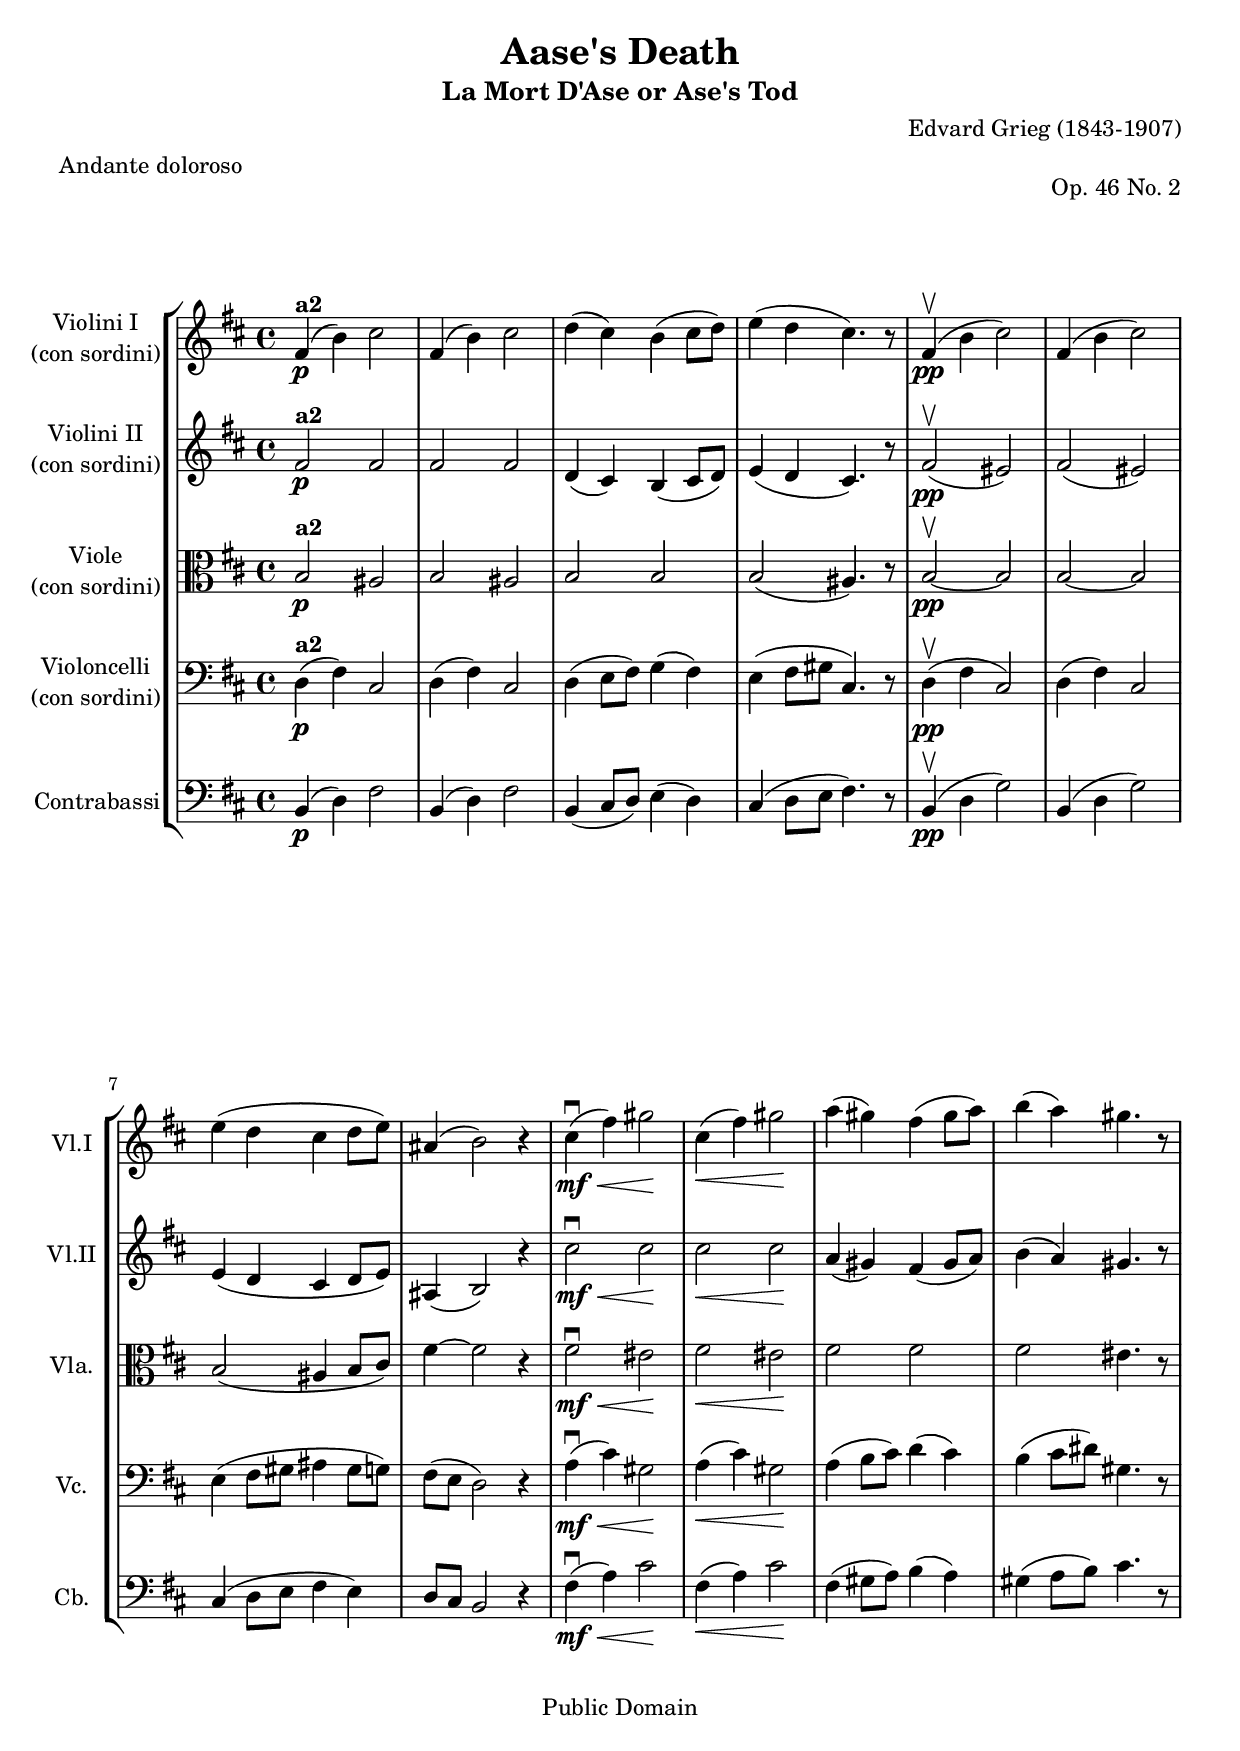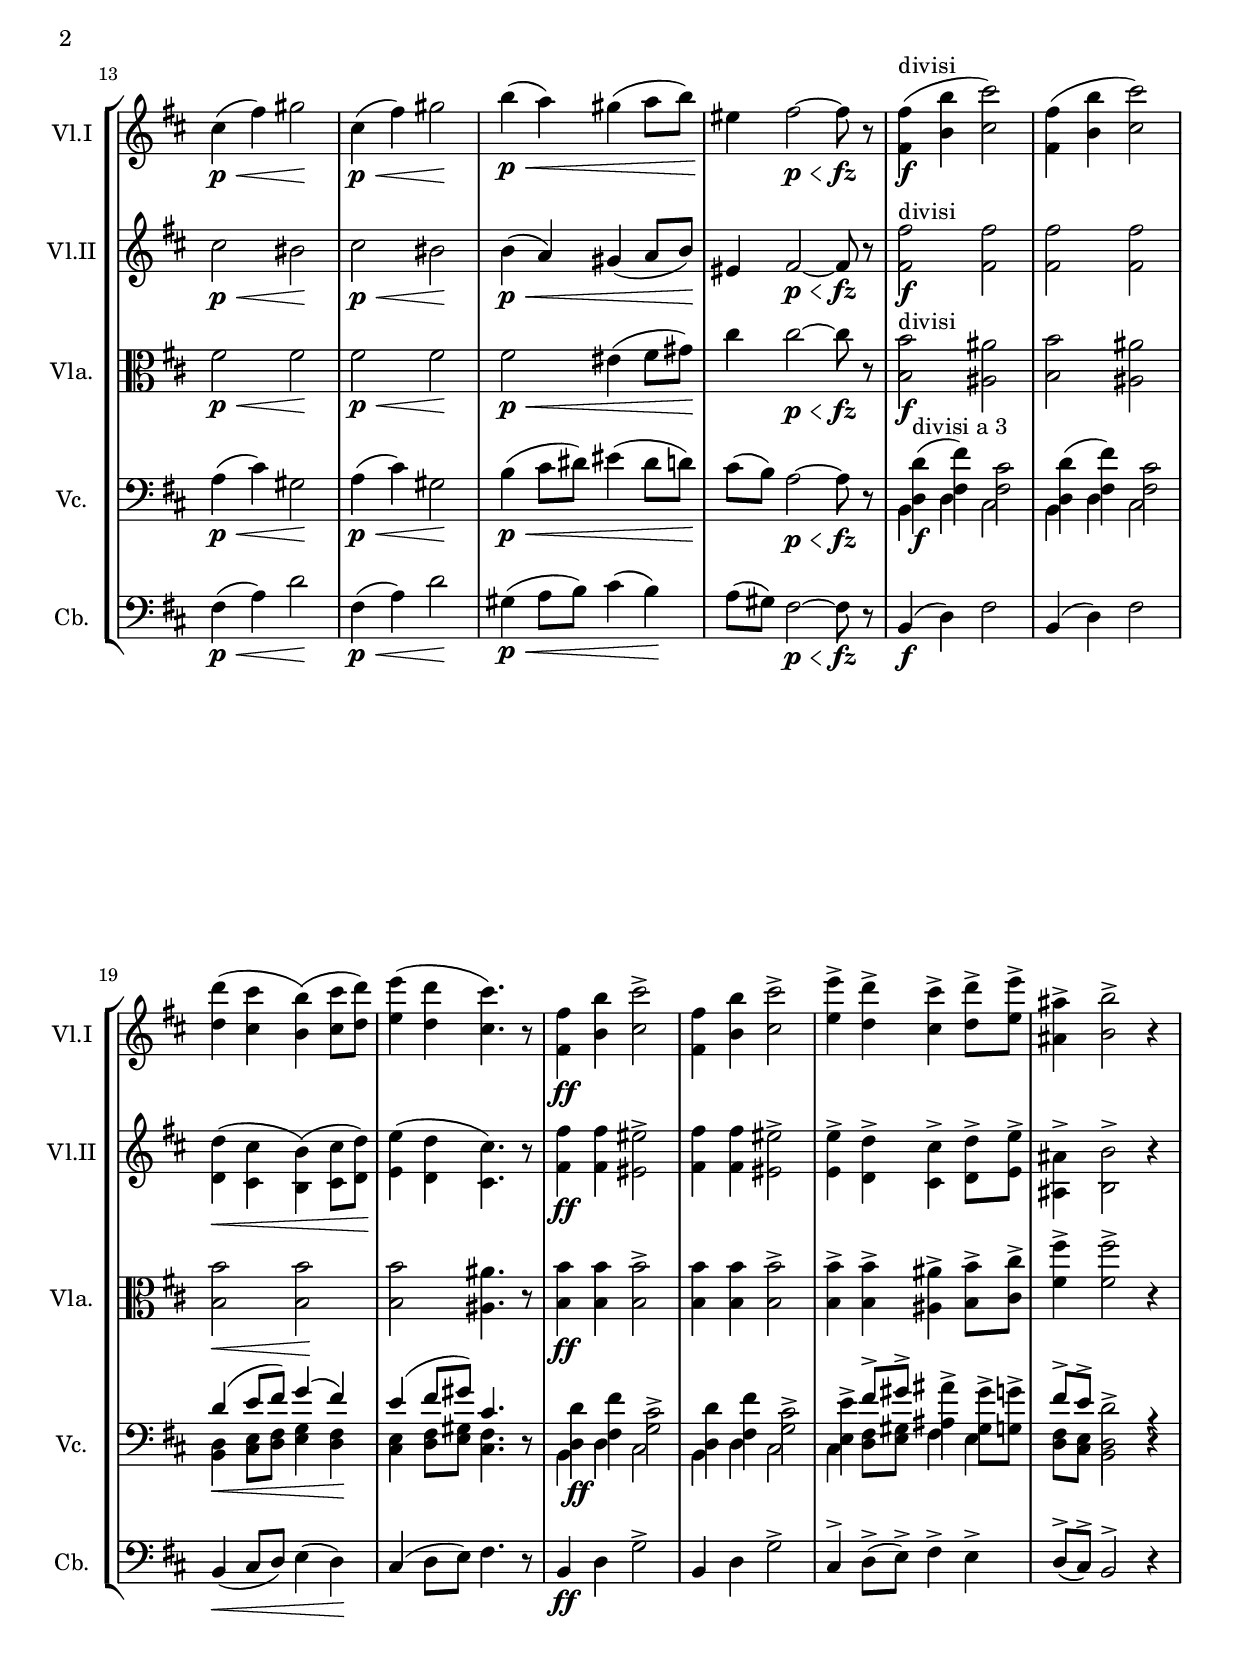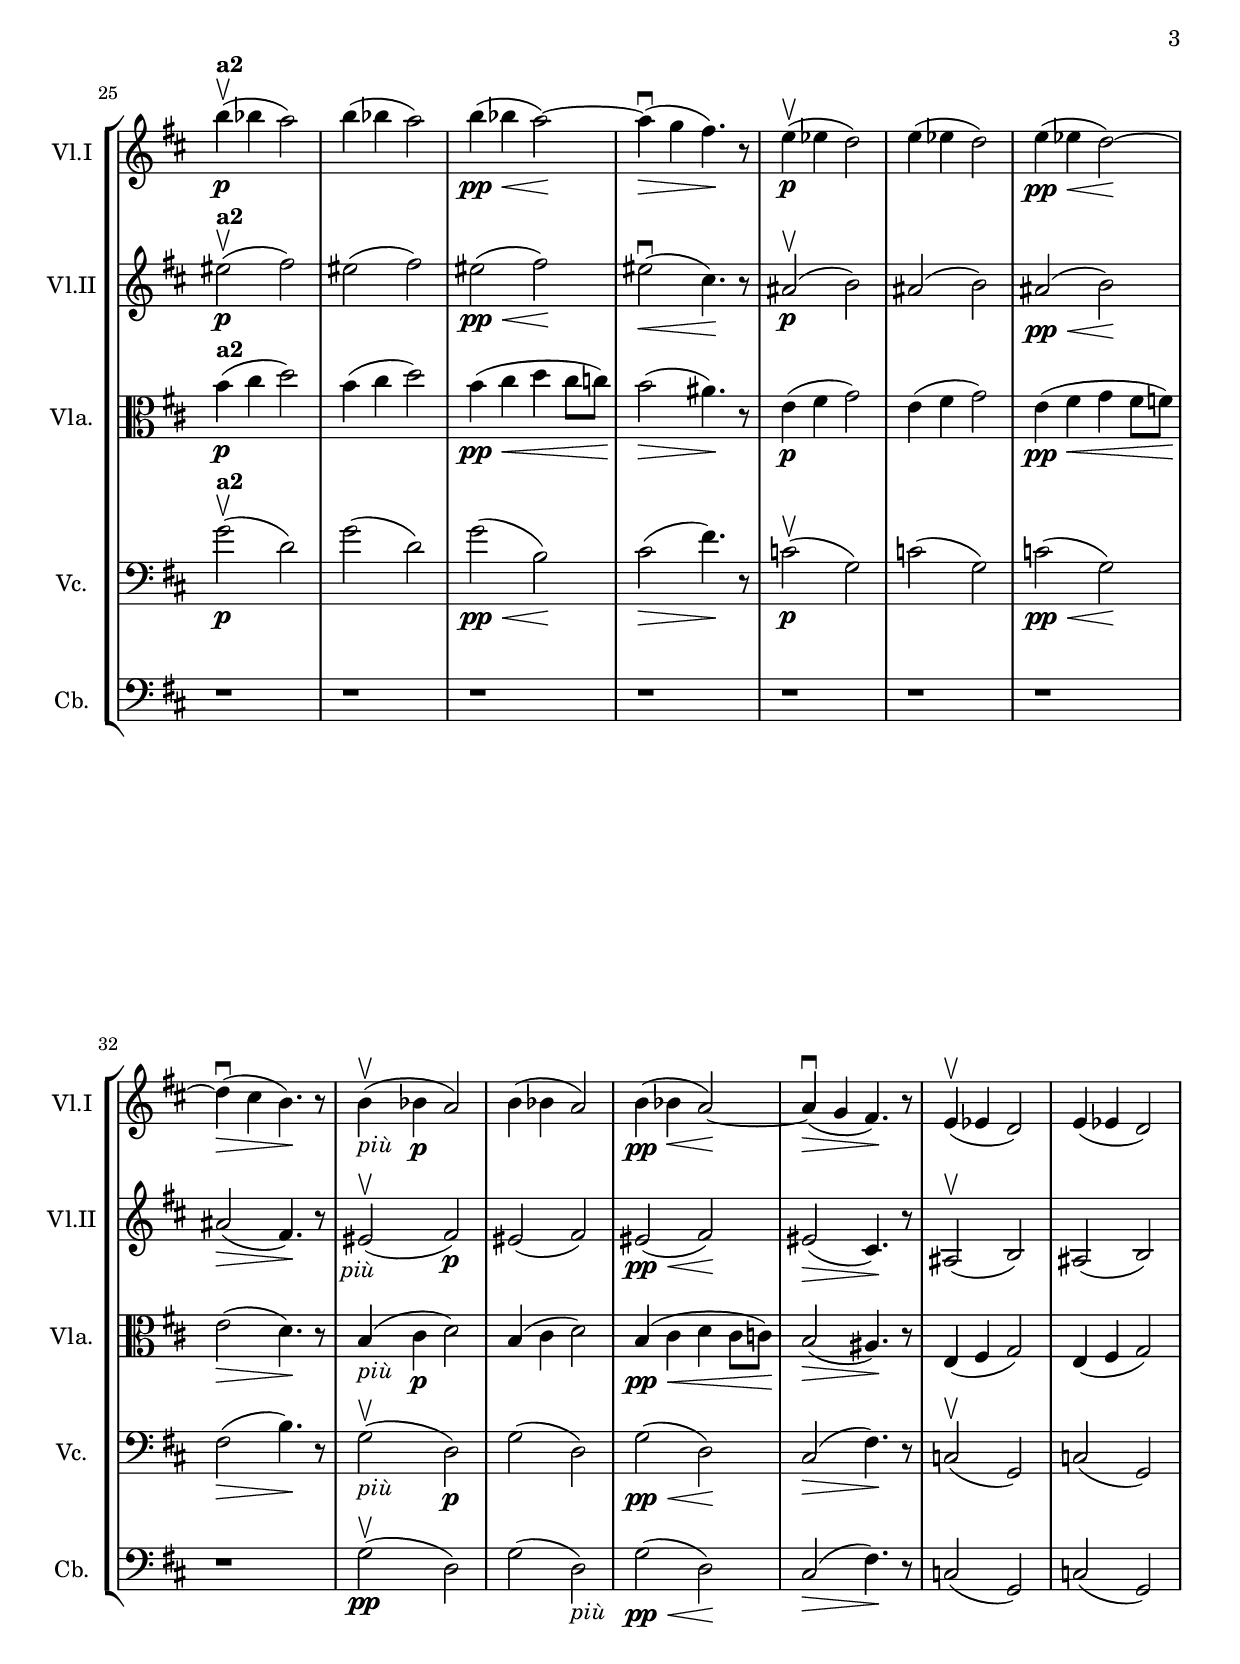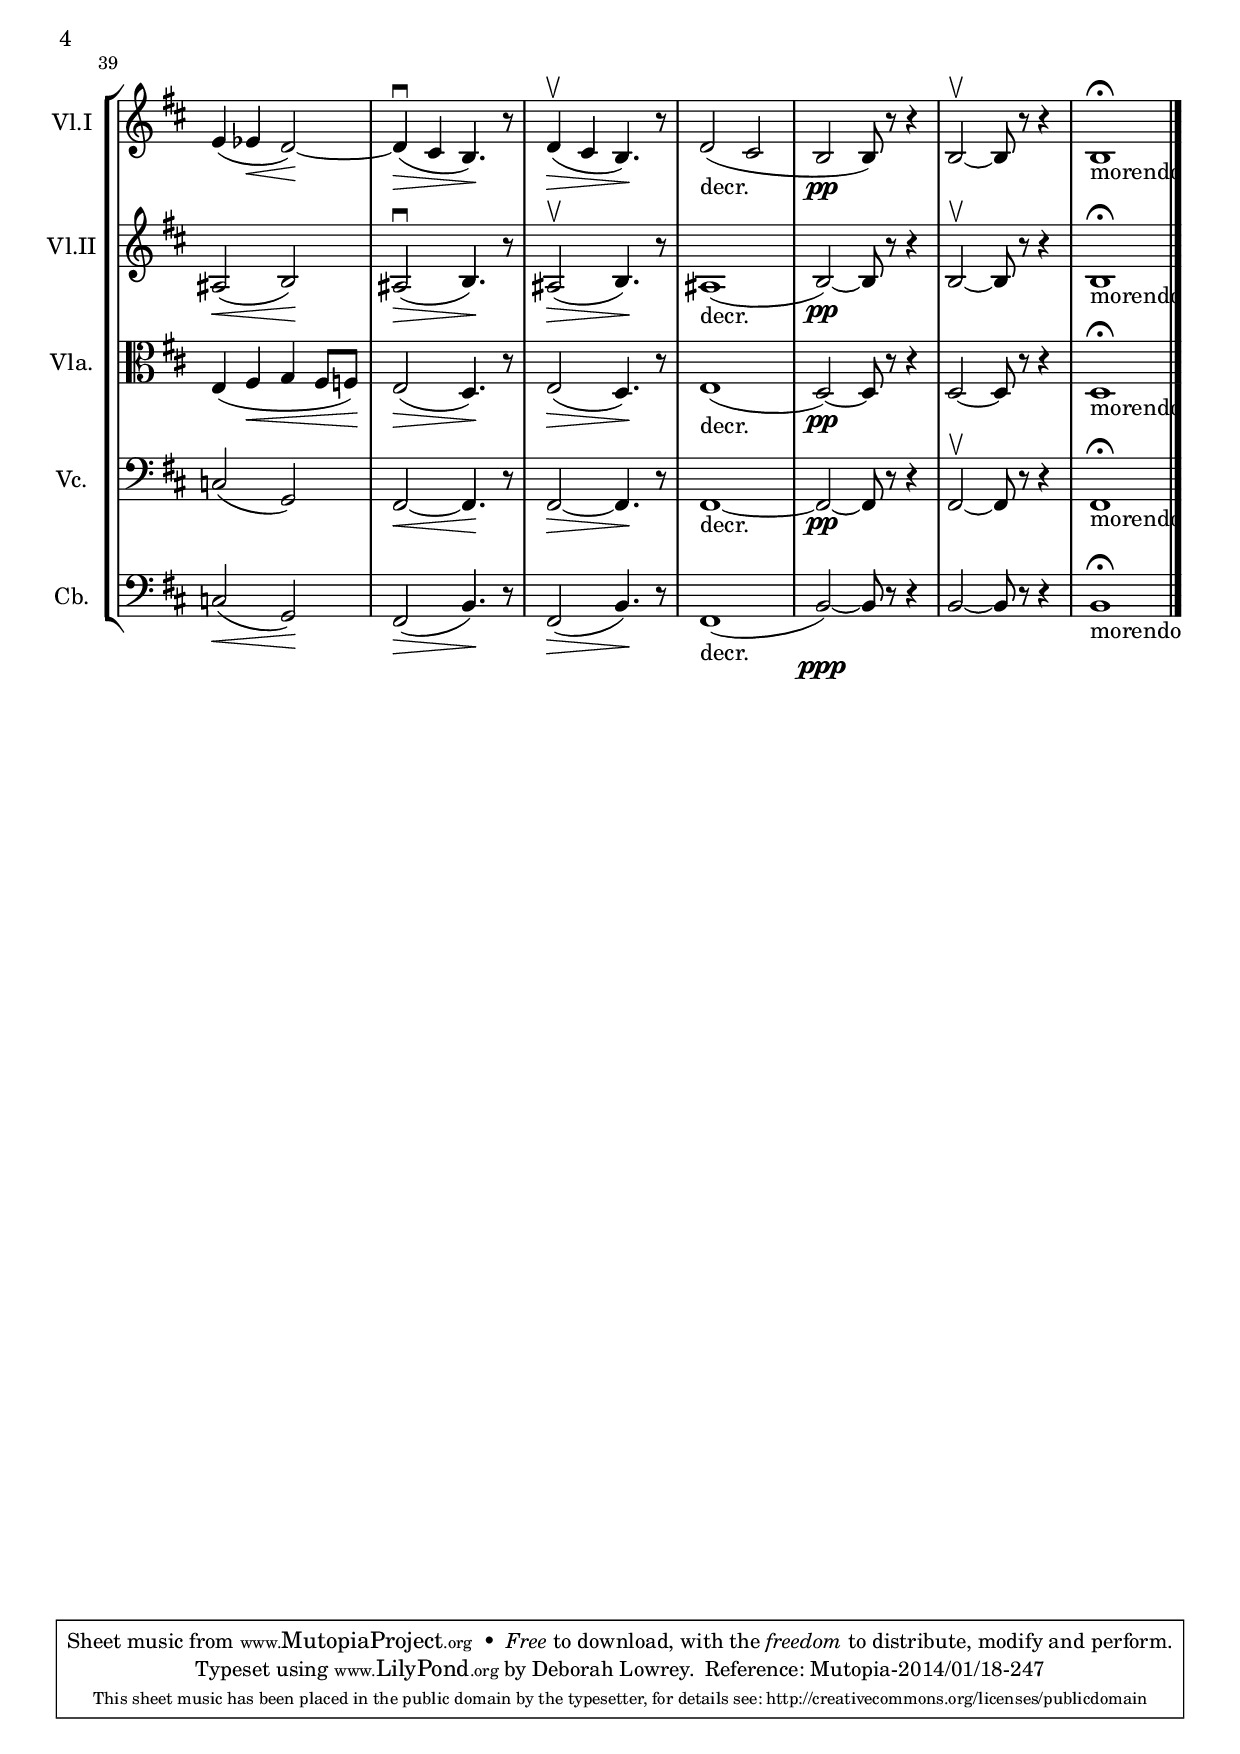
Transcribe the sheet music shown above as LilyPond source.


\version "2.18.0"

\include "header.ly"

\version "2.18.0"

violinioneI =  \relative c' {
	\time 4/4
	\key d \major

	fis4\p (  b) cis2
	fis,4 (  b) cis2
	d4 (  cis) b ( cis8  d)
	e4 ( d  cis4.) r8
	fis,4\pp^\upbow ( b  cis2)
	fis,4 ( b  cis2)

	e4 ( d cis d8  e)
	ais,4 (  b2) r4
	cis4\mf\cr^\downbow (  fis) gis2\!
	cis,4\cr (  fis) gis2\!
	a4 (  gis) fis ( gis8  a)
	b4 (  a) gis4. r8
	cis,4\p\cr (  fis) gis2\!

	cis,4\p\cr (  fis) gis2\!
	b4\p\cr (  a) gis ( a8  b)
	eis,4\! fis2\p\cr ~ fis8\fz\! r8
    \barNumberCheck #17
	fis4\f^"divisi" (  b  cis2)
	fis,4 ( b  cis2)
	d4 ( cis  b) ( cis8  d)
	e4 ( d  cis4.) r8
	fis,4\ff b cis2^\accent

	fis,4 b cis2^\accent
	e4^\accent d^\accent cis^\accent d8^\accent e^\accent
	ais,4^\accent b2^\accent r4
	b\p^\upbow ( bes  a2)
	b4 ( bes  a2)
    \barNumberCheck #27
	b4\pp\cr ( bes  a2)\! ~
	a4\decr^\downbow ( g  fis4.)\! r8

	e4\p^\upbow ( ees  d2)
	e4 ( ees  d2)
	e4\pp\cr ( ees  d2)\! ~
	d4\decr^\downbow ( cis  b4.)\! r8
    \once\textLengthOn
	b4_\markup{\italic "più"}^\upbow ( bes\p  a2)
	b4 ( bes  a2)
	b4\pp ( bes\cr  a2)\! ~
	a4\decr^\downbow ( g  fis4.)\! r8

	e4^\upbow ( ees  d2)
	e4 ( ees  d2)
	e4 ( ees\cr  d2)\! ~
	d4\decr^\downbow ( cis  b4.)\! r8
	d4\decr^\upbow ( cis  b4.)\! r8
	d2_"decr." ( cis
	b\pp  b8) r r4
	b2^\upbow ~ b8 r r4
	b1^\fermata_"morendo"
	\bar "|."
}

violinioneII =  \relative c' {
	\time 4/4
	\key d \major

	fis4\p( b) cis2
	fis,4( b) cis2
	d4( cis) b( cis8 d)
	e4( d cis4.) r8
	fis,4\pp\upbow (b cis2)
	fis,4( b cis2)

	e4( d cis d8 e)
	ais,4( b2) r4
	cis4\mf\cr^\downbow( fis) gis2\!
	cis,4\cr( fis) gis2\!
	a4( gis) fis( gis8 a)
	b4( a) gis4. r8
	cis,4\p\cr( fis) gis2\!

	cis,4\p\cr( fis) gis2\!
	b4\p\cr( a) gis( a8 b)
	eis,4\! fis2\p\cr ~ fis8\fz\! r8
    \barNumberCheck #17
	fis,4\f( b cis2)
	fis,4( b cis2)
	d4( cis b)( cis8 d)
	e4( d cis4.) r8
	fis,4\ff b cis2

	fis,4 b cis2
	e4 d cis d8 e
	ais,4 b2 r4
	b'(\upbow bes a2)
	b4( bes a2)
    \barNumberCheck #27
	b4(\pp\cr bes a2)\! ~
	a4(\decr^\downbow g fis4.)\! r8

	e4\p( ees d2)
	e4( ees d2)
	e4\pp\cr( ees d2~)\!
	d4\decr( cis b4.)\! r8
    \once\textLengthOn
	b4(_\markup{\italic "più"} bes\p a2)
	b4( bes a2)
	b4\pp( bes\cr a2~)\!
	a4\decr( g fis4.)\! r8

	e4( ees d2)
	e4( ees d2)
	e4( ees\cr d2~)\!
	d4\decr( cis b4.)\! r8
	d4\decr( cis b4.)\! r8
	d2(_"decr." cis b\pp b8) r r4
	b2~ b8 r r4
	b1^\fermata_"morendo"
}

\version "2.18.0"

violinitwoI =   \relative c' {
	\time 4/4
	\key d \major

	fis2\p fis
	fis fis
	d4 (  cis) b ( cis8  d)
	e4 ( d  cis4.) r8
	fis2\pp\upbow (  eis)
	fis (  eis)

	e4 ( d cis d8  e)
	ais,4 (  b2) r4
	cis'2\mf\downbow\cr cis\!
	cis\cr cis\!
	a4 (  gis) fis ( gis8  a)
	b4 (  a) gis4. r8
	cis2\p\cr bis\!

	cis2\p\cr bis\!
	b4\p\cr (  a) gis ( a8  b)\!
	eis,4 fis2\p\cr ~ fis8\fz\! r8
    \barNumberCheck #17
	fis'2\f^"divisi" fis
	fis fis
    \stemDown
	d4\cr ( cis  b) ( cis8  d)\!
	e4 ( d  cis4.)  r8
	fis4\ff fis eis2^\accent

	fis4 fis eis2^\accent
	e4^\accent d^\accent cis^\accent d8^\accent e^\accent
	ais,4^\accent b2^\accent r4
    \stemNeutral
	eis2\p\upbow (  fis)
	eis (  fis)
	eis\pp\cr (  fis)\!
	eis\downbow\cr (  cis4.)\! r8

	ais2\p\upbow (  b)
	ais (  b)
	ais\pp\cr (  b)\!
	ais\decr (  fis4.)\! r8
	eis2-\tweak #'self-alignment-X #0 _\markup{\italic "più"}\upbow  (  fis)\p
	eis (  fis)
	eis\pp\cr (  fis)\!
	eis\decr (  cis4.)\! r8

	ais2\upbow (  b)
	ais (  b)
	ais\cr (  b)\!
	ais\decr\downbow (  b4.)\! r8
	ais2\decr\upbow (  b4.)\! r8
	ais1_"decr." (
	 b2)\pp ~ b8 r r4
	b2\upbow ~ b8 r r4
	b1^\fermata_"morendo"

}

violinitwoII =   \relative c' {
	\time 4/4
	\key d \major

	fis2\p fis
	fis fis
	d4 (  cis) b ( cis8  d)
	e4 ( d  cis4.) r8
	fis2\pp\upbow (  eis)
	fis (  eis)

	e4 ( d cis d8  e)
	ais,4 (  b2) r4
	cis'2\mf\downbow\cr cis\!
	cis\cr cis\!
	a4 (  gis) fis ( gis8  a)
	b4 (  a) gis4. r8
	cis2\p\cr bis\!

	cis2\p\cr bis\!
	b4\p\cr (  a) gis ( a8  b)\!
	eis,4 fis2\p\cr ~ fis8\fz\! r8
    \barNumberCheck #17
	fis2 fis
	fis fis
    \stemDown
	d4\cr( cis b)( cis8 d)\!
	e4( d cis4.) r8
	fis4\ff fis eis2

	fis4 fis eis2
	e4 d cis d8 e
	ais,4 b2 r4
	eis'2\p\upbow( fis)
	eis( fis)
	eis\pp\cr( fis)\!
	eis\downbow\cr( cis4.)\! r8

    \stemNeutral
	ais2\p\upbow( b)
	ais( b)
	ais\pp\cr( b)\!
	ais\decr( fis4.)\! r8
	eis2-\tweak #'self-alignment-X #0 _\markup{\italic "più"}\upbow  (  fis)\p
	eis (  fis)
	eis\pp\cr (  fis)\!
	eis\decr (  cis4.)\! r8

	ais2\upbow (  b)
	ais (  b)
	ais\cr (  b)\!
	ais\decr\downbow (  b4.)\! r8
	ais2\decr\upbow (  b4.)\! r8
	ais1_"decr." (
	 b2)\pp ~ b8 r r4
	b2\upbow ~ b8 r r4
	b1^\fermata_"morendo"
}

\version "2.18.0"

violeI =   \relative c' {
	\time 4/4
	\key d \major
    \clef "alto"
	b2\p ais
	b ais
	b b
	b (  ais4.) r8
	b2\pp\upbow ~ b
	b ~ b

	b2 ( ais4 b8  cis)
	fis4 ~ fis2 r4
	fis2\mf\downbow\cr eis\!
	fis\cr eis\!
	fis fis
	fis eis4. r8
	fis2\p\cr fis\!

	fis\p\cr fis\!
	fis\p\cr eis4 ( fis8  gis)\!
	cis4 cis2\p\cr ~ cis8\fz\! r8
\stemDown
	b2\f ais 
	b ais 
	b\cr b\! 
	b ais4. r8 
	b4\ff b b2^\accent 

	b4 b b2^\accent 
	b4^\accent b^\accent ais^\accent b8^\accent cis^\accent 
	fis4^\accent fis2^\accent r4
\stemNeutral
	b,4\p ( cis  d2)
	b4 ( cis  d2)
	b4\pp\cr ( cis d cis8  c)\!
	b2\decr (  ais4.)\! r8

	e4\p ( fis  g2)
	e4 ( fis  g2)
	e4\pp ( fis\cr g fis8  f)\!
	e2\decr (  d4.)\! r8
	b4_ \markup{\italic "più"} ( cis\p  d2)
	b4 ( cis  d2)
	b4\pp\cr ( cis d cis8  c)\!
	b2\decr (  ais4.)\! r8

	e4 ( fis  g2)
	e4 ( fis  g2)
	e4 ( fis\cr g fis8  f)\!
	e2\decr (  d4.)\! r8
	e2\decr (  d4.)\! r8
	e1_"decr." (
	d2\pp) ~ d8 r r4
	d2 ~ d8 r r4
	d1^\fermata_"morendo"
}

violeII =   \relative c' {
	\time 4/4
	\key d \major

	b2\p ais
	b ais
	b b
	b (  ais4.) r8
	b2\pp\upbow ~ b
	b ~ b

	b2 ( ais4 b8  cis)
	fis4 ~ fis2 r4
	fis2\mf\downbow\cr eis\!
	fis\cr eis\!
	fis fis
	fis eis4. r8
	fis2\p\cr fis\!

	fis\p\cr fis\!
	fis\p\cr eis4 ( fis8  gis)\!
	cis4 cis2\p\cr ~ cis8\fz\! r8
\stemDown
	b,2\f^"divisi" ais 
	b ais 
	b\cr b\!
	b ais4. r8 
	b4\ff b b2 

	b4 b b2 
	b4 b ais b8 cis 
	fis4 fis2 r4
\stemNeutral
	b4\p ( cis  d2)
	b4 ( cis  d2)
	b4\pp\cr ( cis d cis8  c)\!
	b2\decr (  ais4.)\! r8

	e4\p ( fis  g2)
	e4 ( fis  g2)
	e4\pp ( fis\cr g fis8  f)\!
	e2\decr (  d4.)\! r8
	b4-\tweak #'self-alignment-X #0 _\markup{\italic "più"} ( cis\p  d2)
	b4 ( cis  d2)
	b4\pp\cr ( cis d cis8  c)\!
	b2\decr (  ais4.)\! r8

	e4 ( fis  g2)
	e4 ( fis  g2)
	e4 ( fis\cr g fis8  f)\!
	e2\decr (  d4.)\! r8
	e2\decr (  d4.)\! r8
	e1_"decr." (
	d2\pp) ~ d8 r r4
	d2 ~ d8 r r4
	d1^\fermata_"morendo"
}

\version "2.18.0"

violoncelliI = \relative c {
	\time 4/4
	\key d \major

	d4\p (  fis) cis2
	d4 (  fis) cis2
	d4 ( e8  fis) g4 (  fis)
	e ( fis8 gis  cis,4.) r8
	d4\pp^\upbow ( fis  cis2)
	d4 (  fis) cis2

	e4 ( fis8 gis ais4 gis8  g)
	fis ( e  d2) r4
	a'4\mf^\downbow\cr (  cis) gis2\!
	a4\cr (  cis) gis2\!
	a4 ( b8  cis) d4 (  cis)
	b4 ( cis8  dis) gis,4. r8
	a4\p\cr (  cis) gis2\!

	a4\p\cr (  cis) gis2\!
	b4\p\cr ( cis8  dis) eis4 ( dis8  d)\!
	cis (  b) a2\p\cr ~ a8\fz\! r8
    \barNumberCheck #17
%    \override NoteColumn.ignore-collision = ##t
	d4\f^"divisi a 3" (  fis) cis2
	d4 (  fis) cis2
	d4_\cr ( e8  fis) g4 (  fis)\!
	e4( fis8  gis8) cis,4. r8
	d4\ff fis cis2^\accent

	d4 fis cis2^\accent
	e4^\accent fis8^\accent gis^\accent ais4^\accent gis8^\accent g^\accent
	fis8^\accent e^\accent d2^\accent r4
%    \revert NoteColumn.ignore-collision
    \barNumberCheck #25
	g2\p^\upbow (  d)
	g (  d)
	g\pp\cr (  b,)\!
	cis2\decr (  fis4.)\! r8

	c2\p^\upbow (  g)
	c (  g)
	c\pp\cr (  g)\!
	fis\decr (  b4.)\! r8
	g2_ \markup{\italic "più"}^\upbow (  d)\p
	g (  d)
	g\pp\cr (  d)\!
	cis\decr (  fis4.)\! r8

	c2^\upbow (  g)
	c (  g)
	c (  g)
	fis\cr ~ fis4.\! r8
	fis2\decr ~ fis4.\! r8
	fis1_"decr." ~
	fis2\pp ~ fis8 r r4
	fis2^\upbow ~ fis8 r r4
	fis1^\fermata_"morendo"
}

violoncelliII = \relative c {
	\time 4/4
	\key d \major

	d4\p (  fis) cis2
	d4 (  fis) cis2
	d4 ( e8  fis) g4 (  fis)
	e ( fis8 gis  cis,4.) r8
	d4\pp^\upbow ( fis  cis2)
	d4 (  fis) cis2

	e4 ( fis8 gis ais4 gis8  g)
	fis ( e  d2) r4
	a'4\mf^\downbow\cr (  cis) gis2\!
	a4\cr (  cis) gis2\!
	a4 ( b8  cis) d4 (  cis)
	b4 ( cis8  dis) gis,4. r8
	a4\p\cr (  cis) gis2\!

	a4\p\cr (  cis) gis2\!
	b4\p\cr ( cis8  dis) eis4 ( dis8  d)\!
	cis (  b) a2\p\cr ~ a8\fz\! r8
    \barNumberCheck #17
%\stemDown
	d,4\f( fis) fis2
	d4( fis) fis2
	<d b>4 <cis e>8 <fis d> <g e>4 <fis d>
	<e cis>4 <d fis>8 <e gis>8 <fis cis>4. r8
	d4\ff fis g2

	d4 fis g2
	e4 <d fis>8 <e gis> ais4 gis8 g
	<d fis>8 <cis e> d2 s4
%\stemNeutral
    \barNumberCheck #25
	g'2\p^\upbow (  d)
	g (  d)
	g\pp\cr (  b,)\!
	cis2\decr (  fis4.)\! r8

	c2\p^\upbow (  g)
	c (  g)
	c\pp\cr (  g)\!
	fis\decr (  b4.)\! r8
	g2_ \markup{\italic "più"}^\upbow (  d)\p
	g (  d)
	g\pp\cr (  d)\!
	cis\decr (  fis4.)\! r8

	c2^\upbow (  g)
	c (  g)
	c (  g)
	fis\cr ~ fis4.\! r8
	fis2\decr ~ fis4.\! r8
	fis1_"decr." ~
	fis2\pp ~ fis8 r r4
	fis2^\upbow ~ fis8 r r4
	fis1^\fermata_"morendo"
}

violoncelliIII =   \relative c {
	\time 4/4
	\key d \major

	s1*16
    \barNumberCheck #17
\stemDown
	b4 d cis2
	b4 d cis2
	s1
	s1
	b4 d cis2

	b4 d cis2
	cis4 s8 s fis4 \shiftOn e4 \shiftOff
	s8 s b2 r4
\stemNeutral
    \barNumberCheck #25
	s1*20
}

\version "2.18.0"

contrabassi =   \relative c {
	\time 4/4
	\key d \major

	b4\p (  d) fis2
	b,4 (  d) fis2
	b,4 ( cis8  d) e4 (  d)
	cis ( d8 e  fis4.) r8
	b,4\pp^\upbow ( d  g2)
	b,4 ( d  g2)

	cis,4 ( d8 e fis4  e)
	d8 cis b2 r4
	fis'4\mf^\downbow\cr (  a) cis2\!
	fis,4\cr (  a) cis2\!
	fis,4 ( gis8  a) b4 (  a)
	gis4 ( a8  b) cis4. r8
	fis,4\p\cr (  a) d2\!

	fis,4\p\cr (  a) d2\!
	gis,4\p\cr ( a8  b) cis4 (  b)\!
	a8 (  gis) fis2\p\cr ~ fis8\fz\! r8
	b,4\f (  d) fis2
	b,4 (  d) fis2
	b,4\cr ( cis8  d) e4 (  d)\!
	cis4 ( d8  e) fis4. r8
	b,4\ff d g2^\accent

	b,4 d g2^\accent
	cis,4^\accent d8^\accent (  e)^\accent fis4^\accent e^\accent
	d8^\accent (  cis)^\accent b2^\accent r4
	r1 
	r 
	r 
	r
	
	r 
	r 
	r 
	r
	g'2\pp^\upbow (  d)
	g (  d)_ \markup{\italic "più"}
	g\pp\cr (  d)\!
	cis\decr (  fis4.)\! r8

	c2 (  g)
	c (  g)
	c\cr (  g)\!
	fis\decr (  b4.)\! r8
	fis2\decr (  b4.)\! r8
\override DynamicText.extra-offset = #'(0 . -2.5)
	fis1_"decr." (
	b2\ppp) ~ b8 r r4
\revert DynamicText.extra-offset
	b2 ~ b8 r r4
	b1^\fermata_"morendo"
}


\score {
  <<
    \context StaffGroup = strings <<
      \new Staff = violiniI \with {
        midiInstrument = #"violin"
        instrumentName = \markup {
          \center-column { "Violini I" \line {"(con sordini)"} }
        }
        shortInstrumentName = #"Vl.I"
      }
      \partcombine \violinioneI \violinioneII

      \new Staff = violiniII \with {
        midiInstrument = #"violin"
        instrumentName = \markup {
          \center-column {"Violini II" \line { "(con sordini)" } }
        }
        shortInstrumentName = #"Vl.II"
      }
      \partcombine \violinitwoI \violinitwoII

      \new Staff = viole \with {
        midiInstrument = #"viola"
        instrumentName = \markup {
          \center-column { "Viole" \line { "(con sordini)" } }
        }
        shortInstrumentName = #"Vla."
      }
      \partcombine \violeI \violeII

      \context Staff = violoncelli \with {
        midiInstrument = #"cello"
        instrumentName = \markup {
          \center-column { "Violoncelli" \line{ "(con sordini)" } }
        }
        shortInstrumentName = #"Vc."
      } <<
        \clef "bass"
        \partcombine \violoncelliI \violoncelliII \violoncelliIII
      >>

      \context Staff = contrabassi \with {
        midiInstrument = #"contrabass"
        instrumentName = #"Contrabassi"
        shortInstrumentName = #"Cb."
        %\property Staff.transposing = #-12
        } <<
          \transposition c 
          \clef "bass"
          \new Voice=contrabassi \contrabassi
        >>
    >>
>>

\include "paper.ly"
\version "2.18.0"

\midi { \tempo 4=50 }

}
